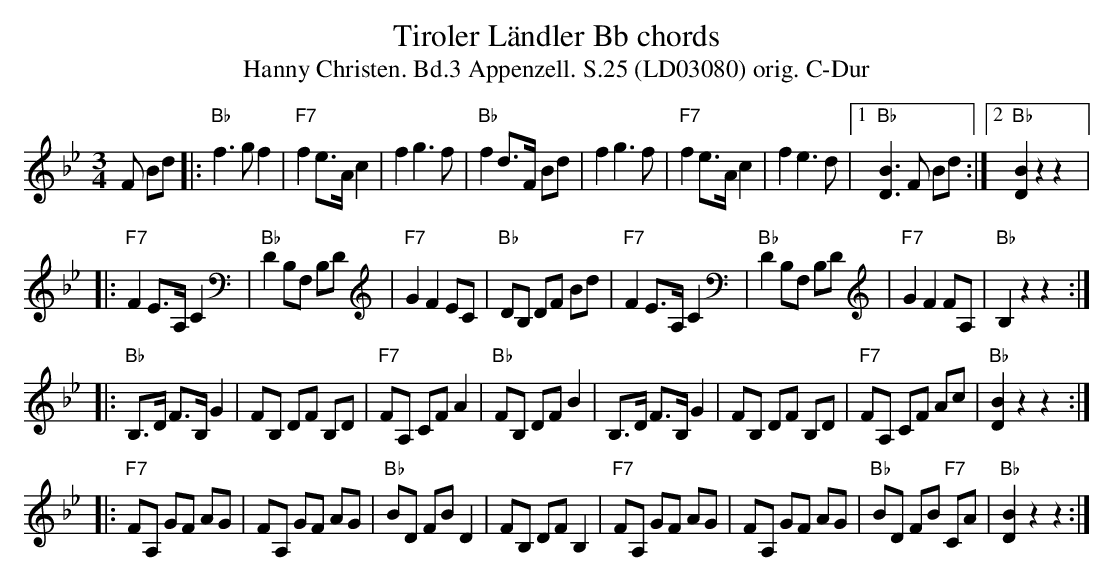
X:1
T:Tiroler Ländler Bb chords
T:Hanny Christen. Bd.3 Appenzell. S.25 (LD03080) orig. C-Dur
M:3/4
L:1/8
K:Bbmaj%%MIDI gchordon
F Bd |: "Bb"f3 g f2 | "F7"f2 e>A c2 | f2 g3 f | "Bb"f2 d>F Bd | \
f2 g3 f | "F7"f2 e>A c2 | f2 e3 d |1 "Bb"[DB]3 F Bd :|2 "Bb"[DB]2 z2 z2 |:
"F7"F2 E>A, C2 | "Bb"D2 B,F, B,D | "F7"G2 F2 EC | "Bb"DB, DF Bd | \
"F7"F2 E>A, C2 | "Bb"D2 B,F, B,D | "F7"G2 F2 FA, | "Bb"B,2 z2 z2 :|
|: "Bb"B,>D F>B, G2 | FB, DF B,D | "F7"FA, CF A2 | "Bb"FB, DF B2 | \
B,>D F>B, G2 | FB, DF B,D | "F7"FA, CF Ac | "Bb"[DB]2 z2 z2 :|
|: "F7"FA, GF AG | FA, GF AG | "Bb"BD FB D2 | FB, DF B,2 | \
"F7"FA, GF AG | FA, GF AG | "Bb"BD FB "F7"CA | "Bb"[DB]2 z2 z2 :|
